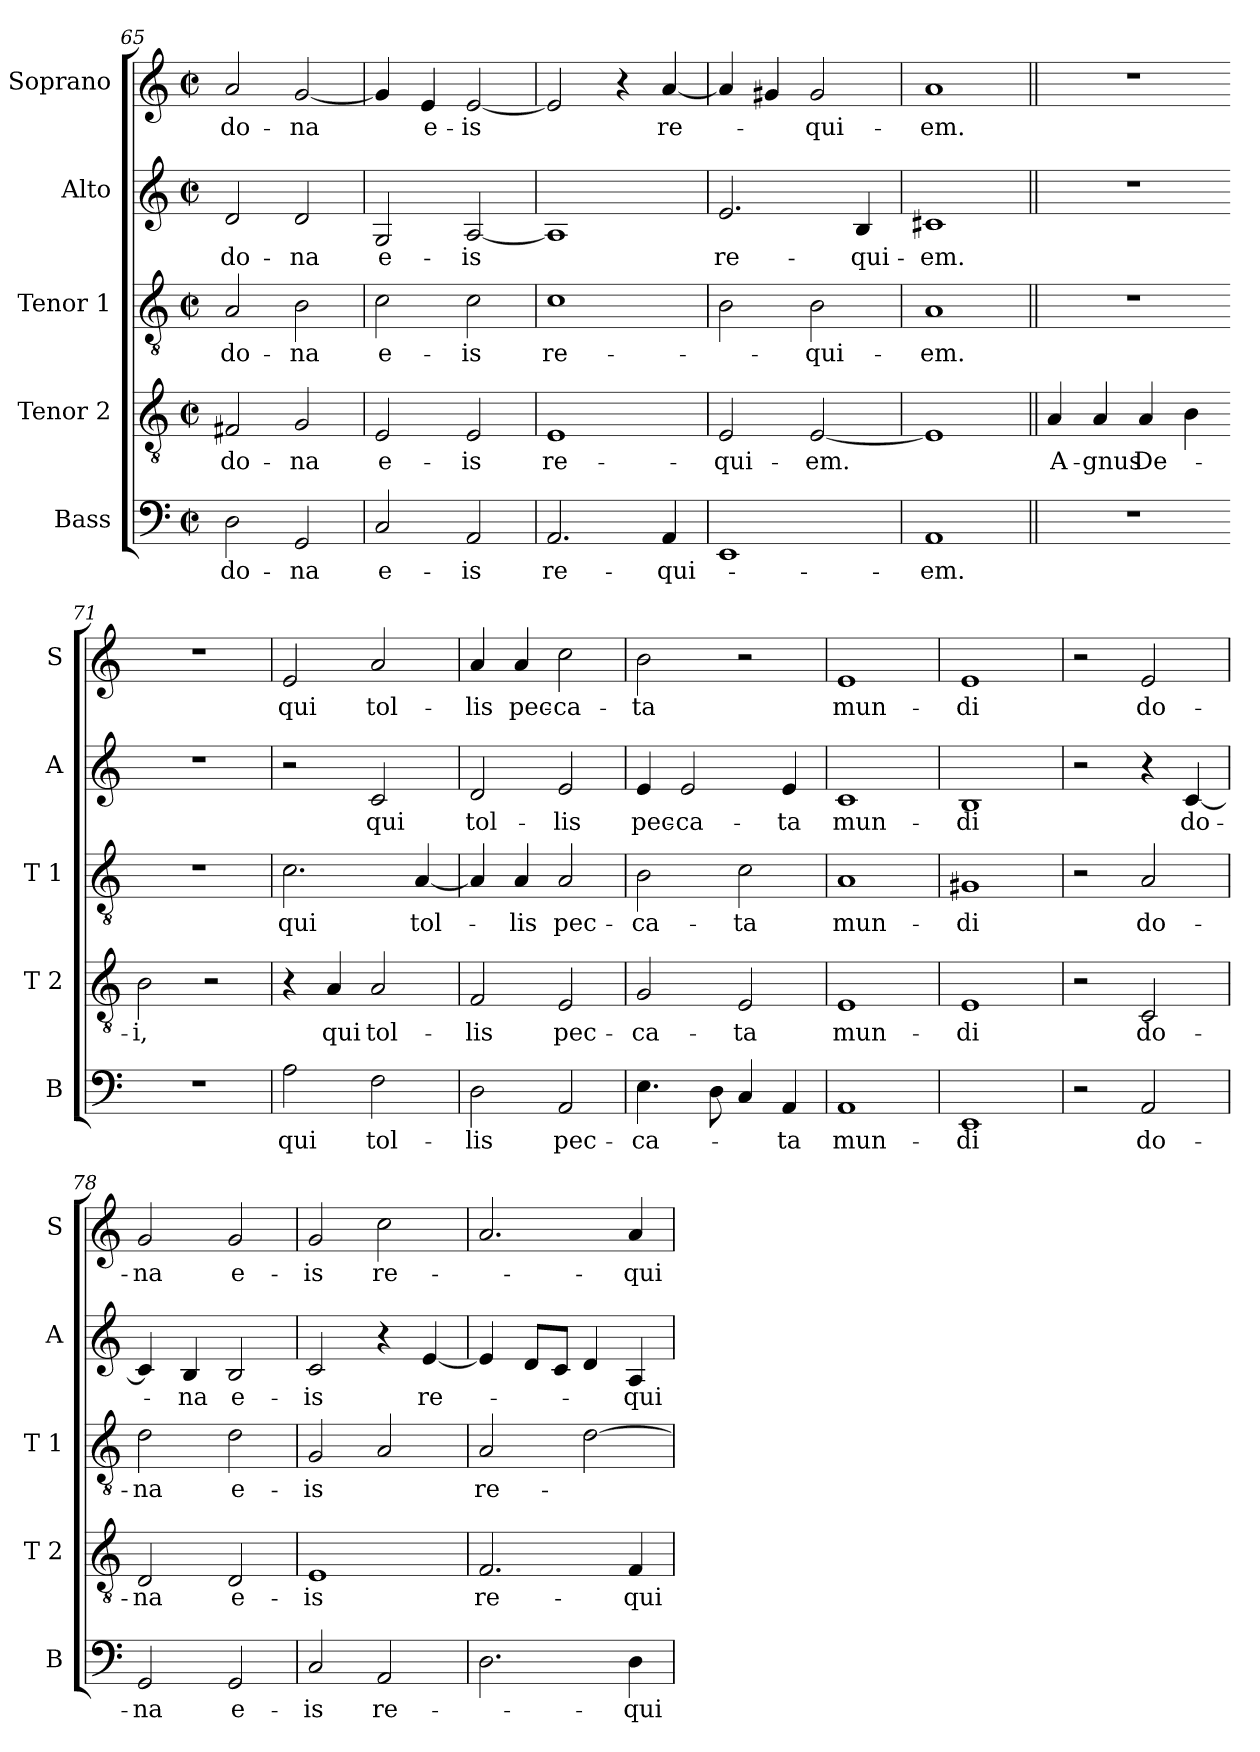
**kern	**text	**kern	**text	**kern	**text	**kern	**text	**kern	**text
*part5	*part5	*part4	*part4	*part3	*part3	*part2	*part2	*part1	*part1
*staff5	*staff5	*staff4	*staff4	*staff3	*staff3	*staff2	*staff2	*staff1	*staff1
*I"Bass	*	*I"Tenor 2	*	*I"Tenor 1	*	*I"Alto	*	*I"Soprano	*
*I'B	*	*I'T 2	*	*I'T 1	*	*I'A	*	*I'S	*
*clefF4	*	*clefGv2	*	*clefGv2	*	*clefG2	*	*clefG2	*
*k[]	*	*k[]	*	*k[]	*	*k[]	*	*k[]	*
*C:	*	*C:	*	*C:	*	*C:	*	*C:	*
*M2/2	*	*M2/2	*	*M2/2	*	*M2/2	*	*M2/2	*
*met(c|)	*	*met(c|)	*	*met(c|)	*	*met(c|)	*	*met(c|)	*
=65	=65	=65	=65	=65	=65	=65	=65	=65	=65
!	!LO:LY:b	!	!LO:LY:b	!	!LO:LY:b	!	!LO:LY:b	!	!LO:LY:b
2D\	do-	2F#X/	do-	2A/	do-	2d/	do-	2a/	do-
!	!LO:LY:b	!	!LO:LY:b	!	!LO:LY:b	!	!LO:LY:b	!	!LO:LY:b
2GG/	-na	2G/	-na	2B\	-na	2d/	-na	[2g/	-na
=66	=66	=66	=66	=66	=66	=66	=66	=66	=66
!	!LO:LY:b	!	!LO:LY:b	!	!LO:LY:b	!	!LO:LY:b	!	!
2C/	e-	2E/	e-	2c\	e-	2G/	e-	4g/]	.
!	!	!	!	!	!	!	!	!	!LO:LY:b
.	.	.	.	.	.	.	.	4e/	e-
!	!LO:LY:b	!	!LO:LY:b	!	!LO:LY:b	!	!LO:LY:b	!	!LO:LY:b
2AA/	-is	2E/	-is	2c\	-is	[2A/	-is	[2e/	-is
=67	=67	=67	=67	=67	=67	=67	=67	=67	=67
!	!LO:LY:b	!	!LO:LY:b	!	!LO:LY:b	!	!	!	!
2.AA/	re-	1E	re-	1c	re-	1A]	.	2e/]	.
.	.	.	.	.	.	.	.	4r	.
!	!LO:LY:b	!	!	!	!	!	!	!	!LO:LY:b
4AA/	-qui-	.	.	.	.	.	.	[4a/	re-
!!LO:LB:g=z
=68	=68	=68	=68	=68	=68	=68	=68	=68	=68
!	!	!	!LO:LY:b	!	!	!	!LO:LY:b	!	!
1EE	.	2E/	-qui-	2B\	.	2.e/	re-	4a/]	.
.	.	.	.	.	.	.	.	4g#X/	.
!	!	!	!LO:LY:b	!	!LO:LY:b	!	!	!	!LO:LY:b
.	.	[2E/	-em.	2B\	-qui-	.	.	2g#/	-qui-
!	!	!	!	!	!	!	!LO:LY:b	!	!
.	.	.	.	.	.	4B/	-qui-	.	.
=69	=69	=69	=69	=69	=69	=69	=69	=69	=69
!	!LO:LY:b	!	!	!	!LO:LY:b	!	!LO:LY:b	!	!LO:LY:b
1AA	-em.	1E]	.	1A	-em.	1c#X	-em.	1a	-em.
=70||	=70||	=70||	=70||	=70||	=70||	=70||	=70||	=70||	=70||
!	!	!	!LO:LY:b	!	!	!	!	!	!
1r	.	4A/	A-	1r	.	1r	.	1r	.
!	!	!	!LO:LY:b	!	!	!	!	!	!
.	.	4A/	-gnus	.	.	.	.	.	.
!	!	!	!LO:LY:b	!	!	!	!	!	!
.	.	4A/	De-	.	.	.	.	.	.
.	.	4B\	.	.	.	.	.	.	.
=71-	=71-	=71-	=71-	=71-	=71-	=71-	=71-	=71-	=71-
!	!	!	!LO:LY:b	!	!	!	!	!	!
1r	.	2B\	-i,	1r	.	1r	.	1r	.
.	.	2r	.	.	.	.	.	.	.
=72	=72	=72	=72	=72	=72	=72	=72	=72	=72
!	!LO:LY:b	!	!	!	!LO:LY:b	!	!	!	!LO:LY:b
2A\	qui	4r	.	2.c\	qui	2r	.	2e/	qui
!	!	!	!LO:LY:b	!	!	!	!	!	!
.	.	4A/	qui	.	.	.	.	.	.
!	!LO:LY:b	!	!LO:LY:b	!	!	!	!LO:LY:b	!	!LO:LY:b
2F\	tol-	2A/	tol-	.	.	2c/	qui	2a/	tol-
!	!	!	!	!	!LO:LY:b	!	!	!	!
.	.	.	.	[4A/	tol-	.	.	.	.
=73	=73	=73	=73	=73	=73	=73	=73	=73	=73
!	!LO:LY:b	!	!LO:LY:b	!	!	!	!LO:LY:b	!	!LO:LY:b
2D\	-lis	2F/	-lis	4A/]	.	2d/	tol-	4a/	-lis
!	!	!	!	!	!LO:LY:b	!	!	!	!LO:LY:b
.	.	.	.	4A/	-lis	.	.	4a/	pec-
!	!LO:LY:b	!	!LO:LY:b	!	!LO:LY:b	!	!LO:LY:b	!	!LO:LY:b
2AA/	pec-	2E/	pec-	2A/	pec-	2e/	-lis	2cc\	-ca-
=74	=74	=74	=74	=74	=74	=74	=74	=74	=74
!	!LO:LY:b	!	!LO:LY:b	!	!LO:LY:b	!	!LO:LY:b	!	!LO:LY:b
4.E\	-ca-	2G/	-ca-	2B\	-ca-	4e/	pec-	2b\	-ta
!	!	!	!	!	!	!	!LO:LY:b	!	!
.	.	.	.	.	.	2e/	-ca-	.	.
8D\	.	.	.	.	.	.	.	.	.
!	!	!	!LO:LY:b	!	!LO:LY:b	!	!	!	!
4C/	.	2E/	-ta	2c\	-ta	.	.	2r	.
!	!LO:LY:b	!	!	!	!	!	!LO:LY:b	!	!
4AA/	-ta	.	.	.	.	4e/	-ta	.	.
=75	=75	=75	=75	=75	=75	=75	=75	=75	=75
!	!LO:LY:b	!	!LO:LY:b	!	!LO:LY:b	!	!LO:LY:b	!	!LO:LY:b
1AA	mun-	1E	mun-	1A	mun-	1c	mun-	1e	mun-
=76	=76	=76	=76	=76	=76	=76	=76	=76	=76
!	!LO:LY:b	!	!LO:LY:b	!	!LO:LY:b	!	!LO:LY:b	!	!LO:LY:b
1EE	-di	1E	-di	1G#X	-di	1B	-di	1e	-di
!!LO:PB:g=z
=77	=77	=77	=77	=77	=77	=77	=77	=77	=77
2r	.	2r	.	2r	.	2r	.	2r	.
!	!LO:LY:b	!	!LO:LY:b	!	!LO:LY:b	!	!	!	!LO:LY:b
2AA/	do-	2C/	do-	2A/	do-	4r	.	2e/	do-
!	!	!	!	!	!	!	!LO:LY:b	!	!
.	.	.	.	.	.	[4c/	do-	.	.
=78	=78	=78	=78	=78	=78	=78	=78	=78	=78
!	!LO:LY:b	!	!LO:LY:b	!	!LO:LY:b	!	!	!	!LO:LY:b
2GG/	-na	2D/	-na	2d\	-na	4c/]	.	2g/	-na
!	!	!	!	!	!	!	!LO:LY:b	!	!
.	.	.	.	.	.	4B/	-na	.	.
!	!LO:LY:b	!	!LO:LY:b	!	!LO:LY:b	!	!LO:LY:b	!	!LO:LY:b
2GG/	e-	2D/	e-	2d\	e-	2B/	e-	2g/	e-
=79	=79	=79	=79	=79	=79	=79	=79	=79	=79
!	!LO:LY:b	!	!LO:LY:b	!	!LO:LY:b	!	!LO:LY:b	!	!LO:LY:b
2C/	-is	1E	-is	2G/	-is	2c/	-is	2g/	-is
!	!LO:LY:b	!	!	!	!	!	!	!	!LO:LY:b
2AA/	re-	.	.	2A/	.	4r	.	2cc\	re-
!	!	!	!	!	!	!	!LO:LY:b	!	!
.	.	.	.	.	.	[4e/	re-	.	.
=80	=80	=80	=80	=80	=80	=80	=80	=80	=80
!	!	!	!LO:LY:b	!	!LO:LY:b	!	!	!	!
2.D\	.	2.F/	re-	2A/	re-	4e/]	.	2.a/	.
.	.	.	.	.	.	8d/L	.	.	.
.	.	.	.	.	.	8c/J	.	.	.
.	.	.	.	[2d\	.	4d/	.	.	.
!	!LO:LY:b	!	!LO:LY:b	!	!	!	!LO:LY:b	!	!LO:LY:b
4D\	-qui-	4F/	-qui-	.	.	4A/	-qui-	4a/	-qui-
=	=	=	=	=	=	=	=	=	=
*-	*-	*-	*-	*-	*-	*-	*-	*-	*-
